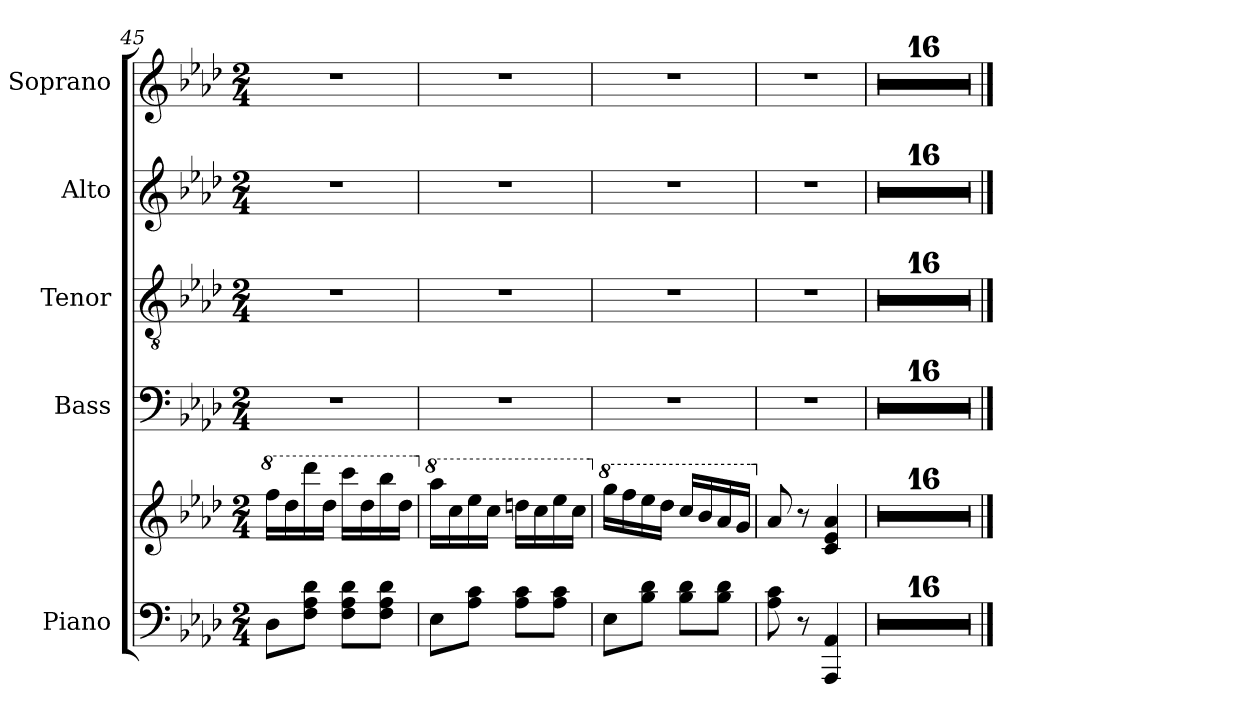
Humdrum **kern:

**kern	**kern	**kern	**kern	**kern	**kern
*part5	*part5	*part4	*part3	*part2	*part1
*staff6	*staff5	*staff4	*staff3	*staff2	*staff1
*I"Piano	*	*I"Bass	*I"Tenor	*I"Alto	*I"Soprano
*I'Pno.	*	*I'B.	*I'T.	*I'A.	*I'S.
*clefF4	*clefG2	*clefF4	*clefGv2	*clefG2	*clefG2
*k[b-e-a-d-]	*k[b-e-a-d-]	*k[b-e-a-d-]	*k[b-e-a-d-]	*k[b-e-a-d-]	*k[b-e-a-d-]
*M2/4	*M2/4	*M2/4	*M2/4	*M2/4	*M2/4
*	*8va	*	*	*	*
=45	=45	=45	=45	=45	=45
8D-\L	16fff\LL	2r	2r	2r	2r
.	16ddd-\	.	.	.	.
8F\ 8A-\ 8d-\J	16dddd-\	.	.	.	.
.	16ddd-\JJ	.	.	.	.
8F\ 8A-\ 8d-\L	16cccc\LL	.	.	.	.
.	16ddd-\	.	.	.	.
8F\ 8A-\ 8d-\J	16bbb-\	.	.	.	.
.	16ddd-\JJ	.	.	.	.
!!LO:LB:g=z
=46	=46	=46	=46	=46	=46
*	*X8va	*	*	*	*
*	*8va	*	*	*	*
8E-\L	16aaa-\LL	2r	2r	2r	2r
.	16ccc\	.	.	.	.
8A-\ 8c\J	16eee-\	.	.	.	.
.	16ccc\JJ	.	.	.	.
8A-\ 8c\L	16dddn\LL	.	.	.	.
.	16ccc\	.	.	.	.
8A-\ 8c\J	16eee-\	.	.	.	.
.	16ccc\JJ	.	.	.	.
=47	=47	=47	=47	=47	=47
*	*X8va	*	*	*	*
*	*8va	*	*	*	*
8E-\L	16ggg\LL	2r	2r	2r	2r
.	16fff\	.	.	.	.
8B-\ 8d-\J	16eee-\	.	.	.	.
.	16ddd-\JJ	.	.	.	.
8B-\ 8d-\L	16ccc/LL	.	.	.	.
.	16bb-/	.	.	.	.
8B-\ 8d-\J	16aa-/	.	.	.	.
.	16gg/JJ	.	.	.	.
=48	=48	=48	=48	=48	=48
*	*X8va	*	*	*	*
8A-\ 8c\	8a-/	2r	2r	2r	2r
8r	8r	.	.	.	.
4AAA-/ 4AA-/	4c/ 4e-/ 4a-/	.	.	.	.
=49	=49	=49	=49	=49	=49
2r	2r	2r	2r	2r	2r
=50	=50	=50	=50	=50	=50
2r	2r	2r	2r	2r	2r
=51	=51	=51	=51	=51	=51
2r	2r	2r	2r	2r	2r
=52	=52	=52	=52	=52	=52
2r	2r	2r	2r	2r	2r
=53	=53	=53	=53	=53	=53
2r	2r	2r	2r	2r	2r
=54	=54	=54	=54	=54	=54
2r	2r	2r	2r	2r	2r
=55	=55	=55	=55	=55	=55
2r	2r	2r	2r	2r	2r
=56	=56	=56	=56	=56	=56
2r	2r	2r	2r	2r	2r
=57	=57	=57	=57	=57	=57
2r	2r	2r	2r	2r	2r
!!LO:PB:g=z
=58	=58	=58	=58	=58	=58
2r	2r	2r	2r	2r	2r
=59	=59	=59	=59	=59	=59
2r	2r	2r	2r	2r	2r
=60	=60	=60	=60	=60	=60
2r	2r	2r	2r	2r	2r
=61	=61	=61	=61	=61	=61
2r	2r	2r	2r	2r	2r
=62	=62	=62	=62	=62	=62
2r	2r	2r	2r	2r	2r
=63	=63	=63	=63	=63	=63
2r	2r	2r	2r	2r	2r
=64	=64	=64	=64	=64	=64
2r	2r	2r	2r	2r	2r
==	==	==	==	==	==
*-	*-	*-	*-	*-	*-
